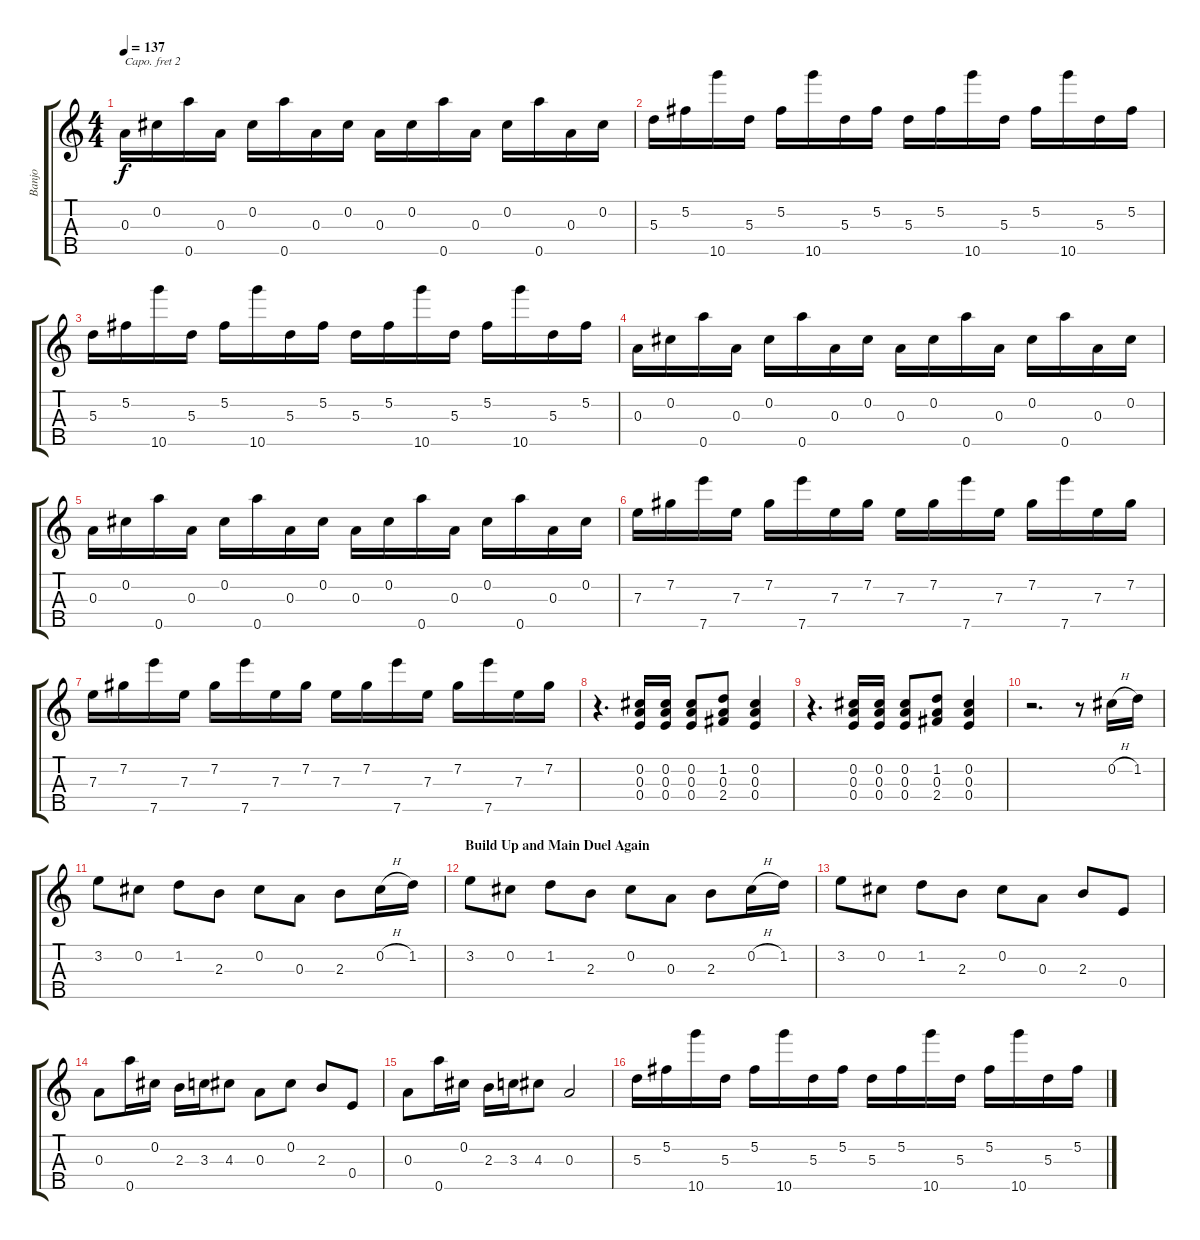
\track ("Banjo " "Banjo ") {instrument banjo}
\staff {score tabs}
\capo 2
\tuning (D4 B3 G3 D3 G4) {hide}
\displaytranspose 12
\ts (4 4)
\tempo 137
\clef g2
\ks c
0.3.16{dy f} 0.2.16 0.5.16 0.3.16 0.2.16 0.5.16 0.3.16 0.2.16 0.3.16 0.2.16 0.5.16 0.3.16 0.2.16 0.5.16 0.3.16 0.2.16 |
5.3.16 5.2.16 10.5.16 5.3.16 5.2.16 10.5.16 5.3.16 5.2.16 5.3.16 5.2.16 10.5.16 5.3.16 5.2.16 10.5.16 5.3.16 5.2.16 |
5.3.16 5.2.16 10.5.16 5.3.16 5.2.16 10.5.16 5.3.16 5.2.16 5.3.16 5.2.16 10.5.16 5.3.16 5.2.16 10.5.16 5.3.16 5.2.16 |
0.3.16 0.2.16 0.5.16 0.3.16 0.2.16 0.5.16 0.3.16 0.2.16 0.3.16 0.2.16 0.5.16 0.3.16 0.2.16 0.5.16 0.3.16 0.2.16 |
0.3.16 0.2.16 0.5.16 0.3.16 0.2.16 0.5.16 0.3.16 0.2.16 0.3.16 0.2.16 0.5.16 0.3.16 0.2.16 0.5.16 0.3.16 0.2.16 |
7.3.16 7.2.16 7.5.16 7.3.16 7.2.16 7.5.16 7.3.16 7.2.16 7.3.16 7.2.16 7.5.16 7.3.16 7.2.16 7.5.16 7.3.16 7.2.16 |
7.3.16 7.2.16 7.5.16 7.3.16 7.2.16 7.5.16 7.3.16 7.2.16 7.3.16 7.2.16 7.5.16 7.3.16 7.2.16 7.5.16 7.3.16 7.2.16 |
r.4{d} (0.2 0.3 0.4).16 (0.2 0.3 0.4).16 (0.2 0.3 0.4).8 (1.2 0.3 2.4).8 (0.2 0.3 0.4).4 |
r.4{d} (0.2 0.3 0.4).16 (0.2 0.3 0.4).16 (0.2 0.3 0.4).8 (1.2 0.3 2.4).8 (0.2 0.3 0.4).4 |
r.2{d} r.8 0.2{h}.16 1.2.16 |
3.2.8 0.2.8 1.2.8 2.3.8 0.2.8 0.3.8 2.3.8 0.2{h}.16 1.2.16 |
\section ("" "Build Up and Main Duel Again")
3.2.8 0.2.8 1.2.8 2.3.8 0.2.8 0.3.8 2.3.8 0.2{h}.16 1.2.16 |
3.2.8 0.2.8 1.2.8 2.3.8 0.2.8 0.3.8 2.3.8 0.4.8 |
0.3.8 0.5.16 0.2.16 2.3.16 3.3.16 4.3.8 0.3.8 0.2.8 2.3.8 0.4.8 |
0.3.8 0.5.16 0.2.16 2.3.16 3.3.16 4.3.8 0.3.2 |
5.3.16 5.2.16 10.5.16 5.3.16 5.2.16 10.5.16 5.3.16 5.2.16 5.3.16 5.2.16 10.5.16 5.3.16 5.2.16 10.5.16 5.3.16 5.2.16
